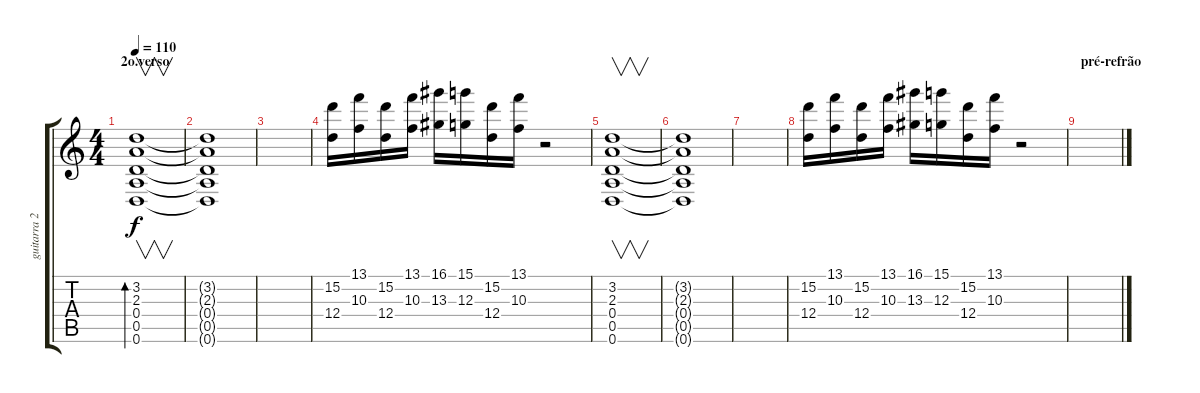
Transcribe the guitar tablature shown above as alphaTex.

\track ("guitarra 2" "guitarra 2") {instrument electricguitarjazz}
\staff {score tabs}
\tuning (E4 B3 G3 D3 A2 D2) {hide}
\ts (4 4)
\section ("" "2o.verso")
\tempo 110
\clef g2
\ks c
(3.2 2.3 0.4 0.5 0.6).1{v bd 240 dy f} |
(3.2{t} 2.3{t} 0.4{t} 0.5{t} 0.6{t}).1 |
|
(15.2 12.4).16 (13.1 10.3).16 (15.2 12.4).16 (13.1 10.3).16 (16.1 13.3).16 (15.1 12.3).16 (15.2 12.4).16 (13.1 10.3).16 r.2 |
(3.2 2.3 0.4 0.5 0.6).1{v} |
(3.2{t} 2.3{t} 0.4{t} 0.5{t} 0.6{t}).1 |
|
(15.2 12.4).16 (13.1 10.3).16 (15.2 12.4).16 (13.1 10.3).16 (16.1 13.3).16 (15.1 12.3).16 (15.2 12.4).16 (13.1 10.3).16 r.2 |
\section ("" "pré-refrão")
